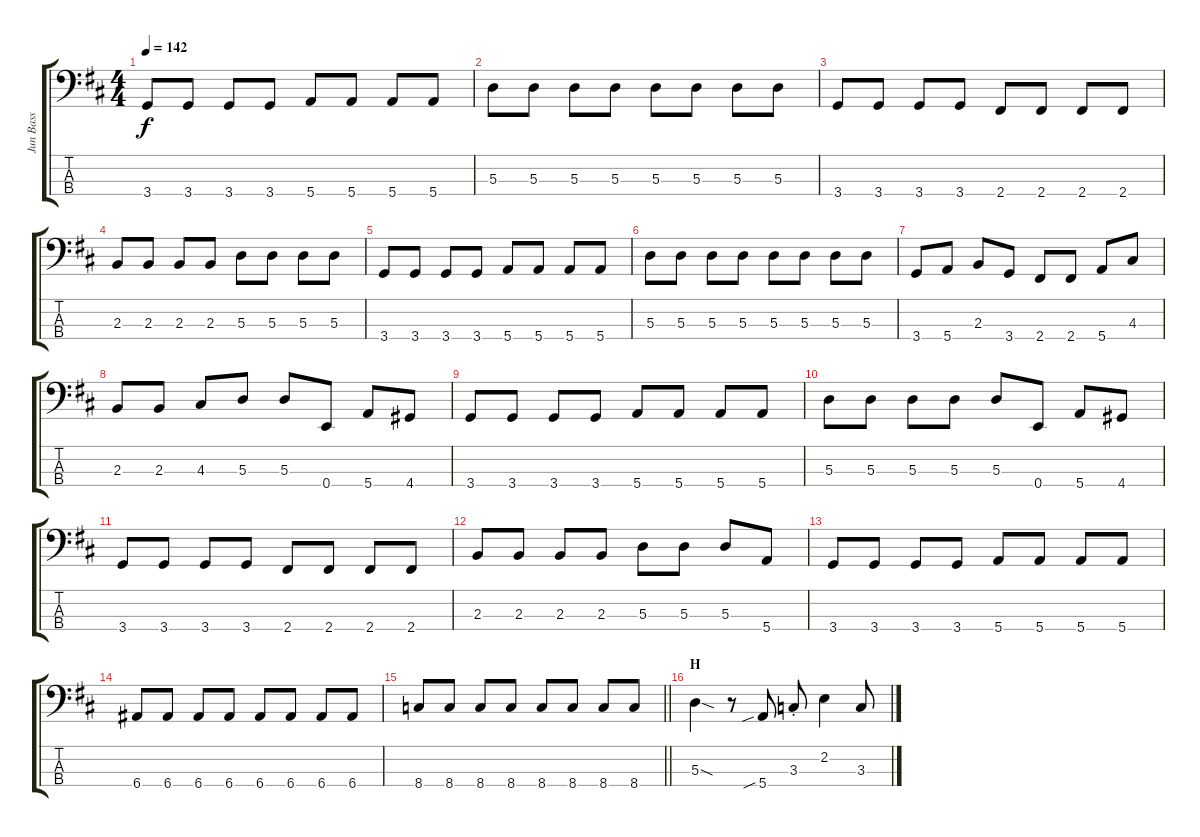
\track ("Jun Bass" "Jun Bass") {instrument acousticguitarsteel}
\staff {score tabs}
\tuning (G2 D2 A1 E1) {hide}
\ts (4 4)
\tempo 142
\clef f4
\ks d
3.4.8{dy f} 3.4.8 3.4.8 3.4.8 5.4.8 5.4.8 5.4.8 5.4.8 |
5.3.8 5.3.8 5.3.8 5.3.8 5.3.8 5.3.8 5.3.8 5.3.8 |
3.4.8 3.4.8 3.4.8 3.4.8 2.4.8 2.4.8 2.4.8 2.4.8 |
2.3.8 2.3.8 2.3.8 2.3.8 5.3.8 5.3.8 5.3.8 5.3.8 |
3.4.8 3.4.8 3.4.8 3.4.8 5.4.8 5.4.8 5.4.8 5.4.8 |
5.3.8 5.3.8 5.3.8 5.3.8 5.3.8 5.3.8 5.3.8 5.3.8 |
3.4.8 5.4.8 2.3.8 3.4.8 2.4.8 2.4.8 5.4.8 4.3.8 |
2.3.8 2.3.8 4.3.8 5.3.8 5.3.8 0.4.8 5.4.8 4.4.8 |
3.4.8 3.4.8 3.4.8 3.4.8 5.4.8 5.4.8 5.4.8 5.4.8 |
5.3.8 5.3.8 5.3.8 5.3.8 5.3.8 0.4.8 5.4.8 4.4.8 |
3.4.8 3.4.8 3.4.8 3.4.8 2.4.8 2.4.8 2.4.8 2.4.8 |
2.3.8 2.3.8 2.3.8 2.3.8 5.3.8 5.3.8 5.3.8 5.4.8 |
3.4.8 3.4.8 3.4.8 3.4.8 5.4.8 5.4.8 5.4.8 5.4.8 |
6.4.8 6.4.8 6.4.8 6.4.8 6.4.8 6.4.8 6.4.8 6.4.8 |
\barLineRight lightlight
8.4.8 8.4.8 8.4.8 8.4.8 8.4.8 8.4.8 8.4.8 8.4.8 |
\section ("" "H")
5.3{sod}.4 r.8 5.4{sib}.8 3.3{st}.8 2.2.4 3.3.8
